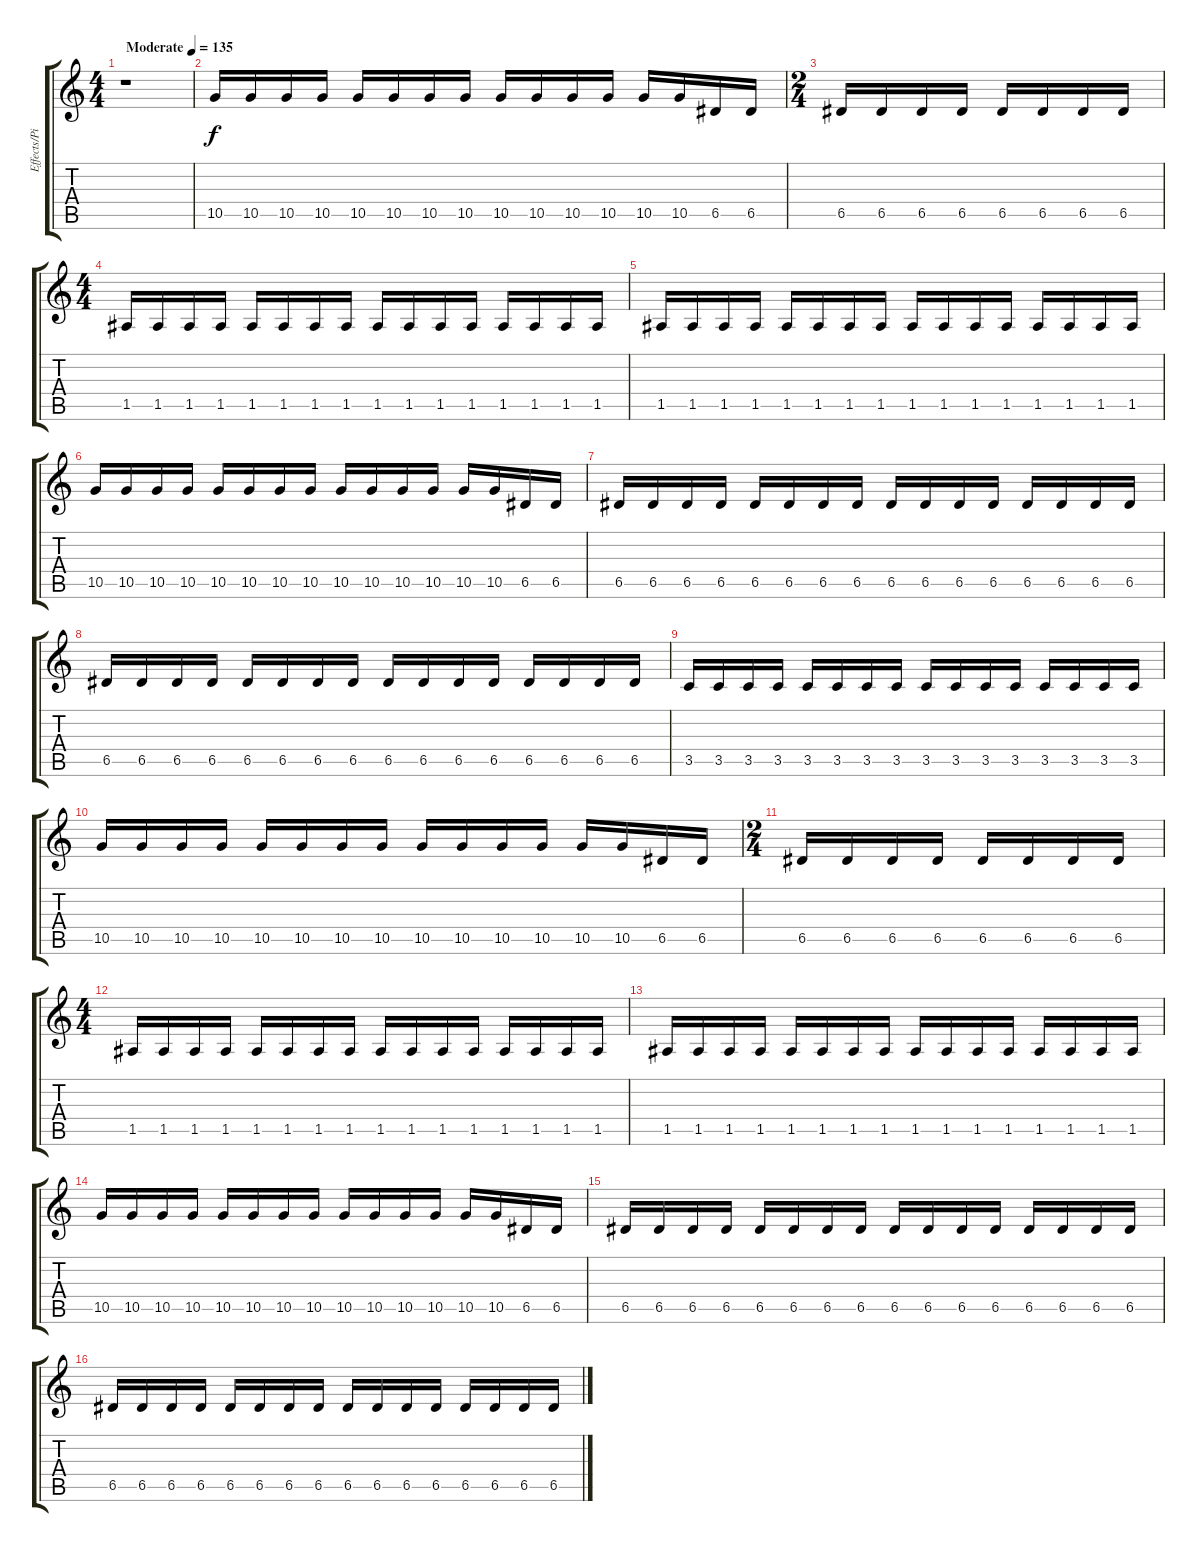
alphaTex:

\track ("Effects/Piano" "Effects/Pi") {instrument electricguitarmuted}
\staff {score tabs}
\tuning (E4 B3 G3 D3 A2 E2) {hide}
\ts (4 4)
\tempo (135 "Moderate")
\clef g2
\ks c
r.1{dy f instrument electricguitarmuted} |
10.5.16 10.5.16 10.5.16 10.5.16 10.5.16 10.5.16 10.5.16 10.5.16 10.5.16 10.5.16 10.5.16 10.5.16 10.5.16 10.5.16 6.5.16 6.5.16 |
\ts (2 4)
6.5.16 6.5.16 6.5.16 6.5.16 6.5.16 6.5.16 6.5.16 6.5.16 |
\ts (4 4)
1.5.16 1.5.16 1.5.16 1.5.16 1.5.16 1.5.16 1.5.16 1.5.16 1.5.16 1.5.16 1.5.16 1.5.16 1.5.16 1.5.16 1.5.16 1.5.16 |
1.5.16 1.5.16 1.5.16 1.5.16 1.5.16 1.5.16 1.5.16 1.5.16 1.5.16 1.5.16 1.5.16 1.5.16 1.5.16 1.5.16 1.5.16 1.5.16 |
10.5.16 10.5.16 10.5.16 10.5.16 10.5.16 10.5.16 10.5.16 10.5.16 10.5.16 10.5.16 10.5.16 10.5.16 10.5.16 10.5.16 6.5.16 6.5.16 |
6.5.16 6.5.16 6.5.16 6.5.16 6.5.16 6.5.16 6.5.16 6.5.16 6.5.16 6.5.16 6.5.16 6.5.16 6.5.16 6.5.16 6.5.16 6.5.16 |
6.5.16 6.5.16 6.5.16 6.5.16 6.5.16 6.5.16 6.5.16 6.5.16 6.5.16 6.5.16 6.5.16 6.5.16 6.5.16 6.5.16 6.5.16 6.5.16 |
3.5.16 3.5.16 3.5.16 3.5.16 3.5.16 3.5.16 3.5.16 3.5.16 3.5.16 3.5.16 3.5.16 3.5.16 3.5.16 3.5.16 3.5.16 3.5.16 |
10.5.16 10.5.16 10.5.16 10.5.16 10.5.16 10.5.16 10.5.16 10.5.16 10.5.16 10.5.16 10.5.16 10.5.16 10.5.16 10.5.16 6.5.16 6.5.16 |
\ts (2 4)
6.5.16 6.5.16 6.5.16 6.5.16 6.5.16 6.5.16 6.5.16 6.5.16 |
\ts (4 4)
1.5.16 1.5.16 1.5.16 1.5.16 1.5.16 1.5.16 1.5.16 1.5.16 1.5.16 1.5.16 1.5.16 1.5.16 1.5.16 1.5.16 1.5.16 1.5.16 |
1.5.16 1.5.16 1.5.16 1.5.16 1.5.16 1.5.16 1.5.16 1.5.16 1.5.16 1.5.16 1.5.16 1.5.16 1.5.16 1.5.16 1.5.16 1.5.16 |
10.5.16 10.5.16 10.5.16 10.5.16 10.5.16 10.5.16 10.5.16 10.5.16 10.5.16 10.5.16 10.5.16 10.5.16 10.5.16 10.5.16 6.5.16 6.5.16 |
6.5.16 6.5.16 6.5.16 6.5.16 6.5.16 6.5.16 6.5.16 6.5.16 6.5.16 6.5.16 6.5.16 6.5.16 6.5.16 6.5.16 6.5.16 6.5.16 |
6.5.16 6.5.16 6.5.16 6.5.16 6.5.16 6.5.16 6.5.16 6.5.16 6.5.16 6.5.16 6.5.16 6.5.16 6.5.16 6.5.16 6.5.16 6.5.16
